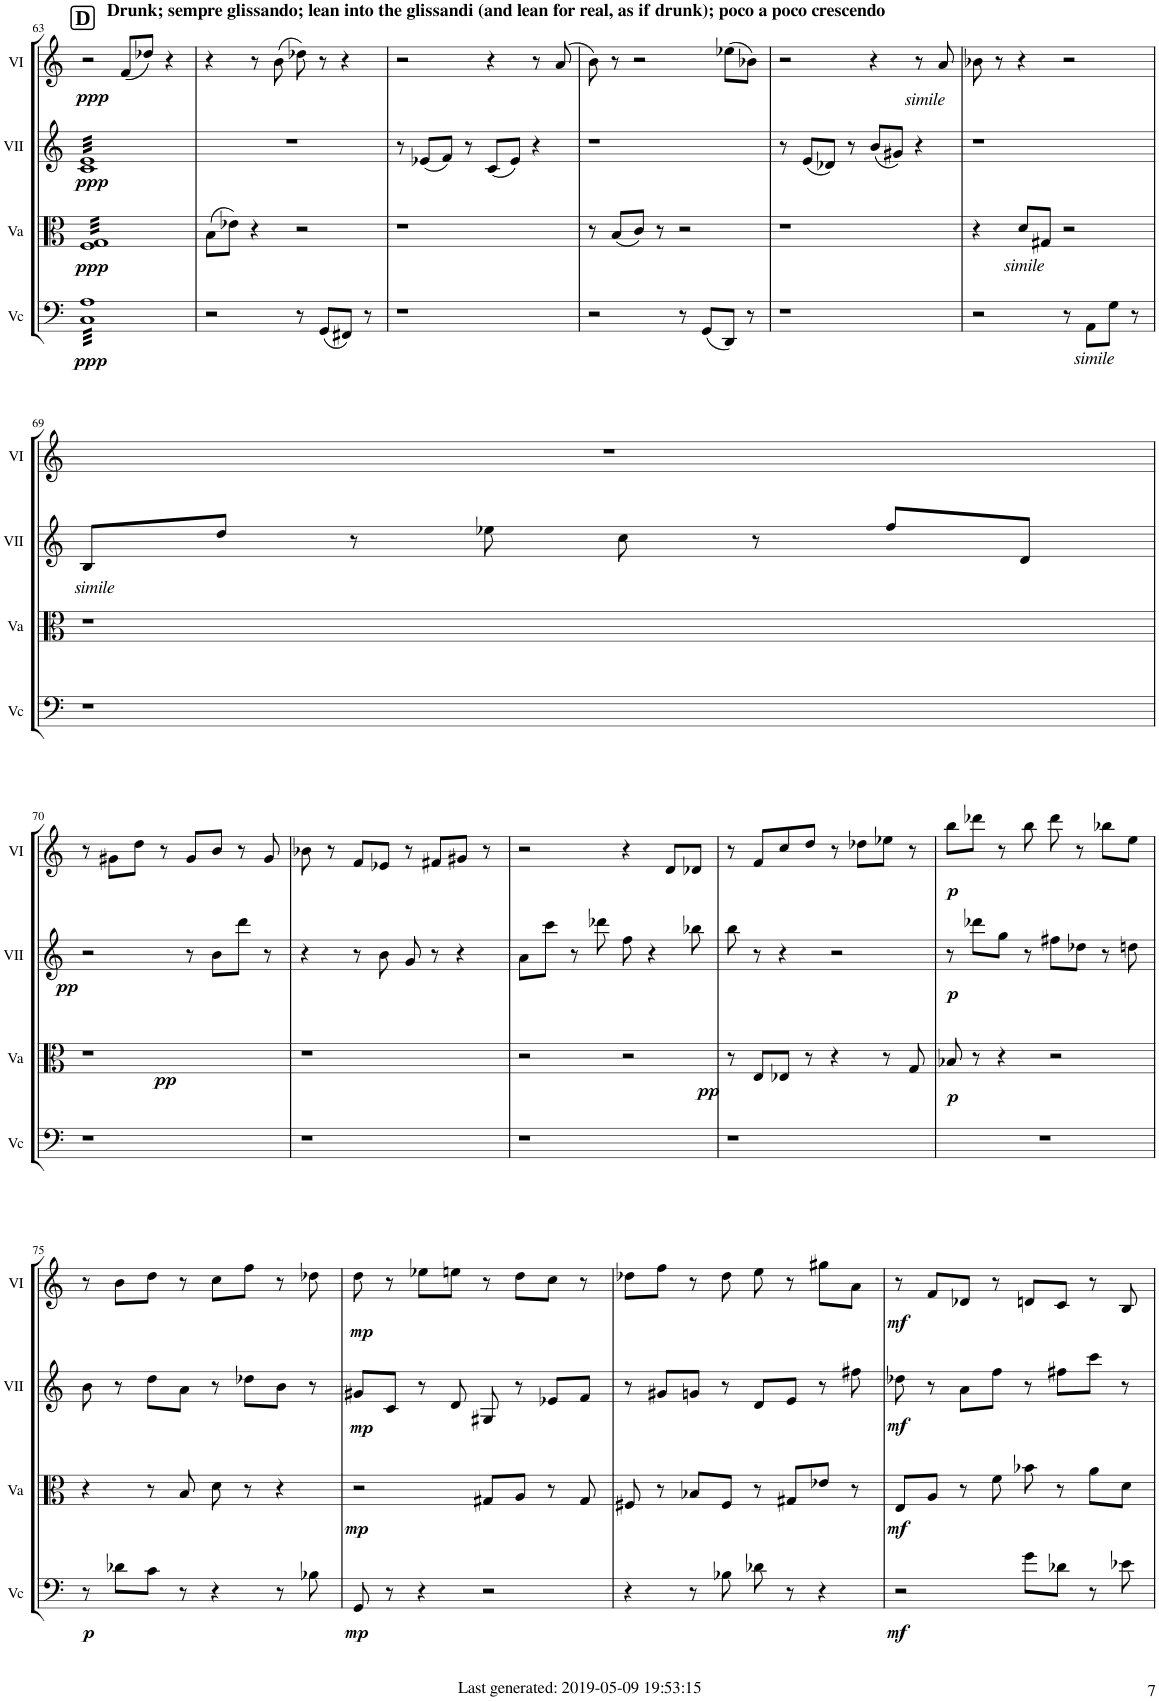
**kern	**dynam	**kern	**dynam	**kern	**dynam	**kern	**dynam
*part4	*part4	*part3	*part3	*part2	*part2	*part1	*part1
*staff4	*staff4	*staff3	*staff3	*staff2	*staff2	*staff1	*staff1
*I"Vc	*	*I"Va	*	*I"VII	*	*I"VI	*
*I'Vc	*	*I'Va	*	*I'VII	*	*I'VI	*
!!LO:PB:g=z
*clefF4	*	*clefC3	*	*clefG2	*	*clefG2	*
*k[]	*	*k[]	*	*k[]	*	*k[]	*
*M4/4	*	*M4/4	*	*M4/4	*	*M4/4	*
!!LO:REH:place=s1:a:B:cj:fs=14.284:t=D
=63	=63	=63	=63	=63	=63	=63	=63
!	!LO:DY:b	!	!LO:DY:b	!	!LO:DY:b	!	!LO:DY:b
*tremolo	*	*	*	*	*	*	*
*	*	*tremolo	*	*	*	*	*
*	*	*	*	*tremolo	*	*	*
32C 32ALLL	ppp	32F 32GLLL	ppp	32c 32eLLL	ppp	2r	ppp
32C 32A	.	32F 32G	.	32c 32e	.	.	.
32C 32A	.	32F 32G	.	32c 32e	.	.	.
32C 32A	.	32F 32G	.	32c 32e	.	.	.
32C 32A	.	32F 32G	.	32c 32e	.	.	.
32C 32A	.	32F 32G	.	32c 32e	.	.	.
32C 32A	.	32F 32G	.	32c 32e	.	.	.
32C 32A	.	32F 32G	.	32c 32e	.	.	.
32C 32A	.	32F 32G	.	32c 32e	.	.	.
32C 32A	.	32F 32G	.	32c 32e	.	.	.
32C 32A	.	32F 32G	.	32c 32e	.	.	.
32C 32A	.	32F 32G	.	32c 32e	.	.	.
32C 32A	.	32F 32G	.	32c 32e	.	.	.
32C 32A	.	32F 32G	.	32c 32e	.	.	.
32C 32A	.	32F 32G	.	32c 32e	.	.	.
32C 32A	.	32F 32G	.	32c 32e	.	.	.
!	!	!	!	!	!	!LO:TX:a:B:t=Drunk; sempre glissando; lean into the glissandi (and lean for real, as if drunk); poco a poco crescendo	!
32C 32A	.	32F 32G	.	32c 32e	.	(8f/L	.
32C 32A	.	32F 32G	.	32c 32e	.	.	.
32C 32A	.	32F 32G	.	32c 32e	.	.	.
32C 32A	.	32F 32G	.	32c 32e	.	.	.
32C 32A	.	32F 32G	.	32c 32e	.	8dd-X/J)	.
32C 32A	.	32F 32G	.	32c 32e	.	.	.
32C 32A	.	32F 32G	.	32c 32e	.	.	.
32C 32A	.	32F 32G	.	32c 32e	.	.	.
32C 32A	.	32F 32G	.	32c 32e	.	4r	.
32C 32A	.	32F 32G	.	32c 32e	.	.	.
32C 32A	.	32F 32G	.	32c 32e	.	.	.
32C 32A	.	32F 32G	.	32c 32e	.	.	.
32C 32A	.	32F 32G	.	32c 32e	.	.	.
32C 32A	.	32F 32G	.	32c 32e	.	.	.
32C 32A	.	32F 32G	.	32c 32e	.	.	.
32C 32AJJJ	.	32F 32GJJJ	.	32c 32eJJJ	.	.	.
*	*	*	*	*Xtremolo	*	*	*
*	*	*Xtremolo	*	*	*	*	*
*Xtremolo	*	*	*	*	*	*	*
=64	=64	=64	=64	=64	=64	=64	=64
2r	.	(8B\L	.	1r	.	4r	.
.	.	8e-X\J)	.	.	.	.	.
.	.	4r	.	.	.	8r	.
.	.	.	.	.	.	(8b\	.
8r	.	2r	.	.	.	8dd-X\)	.
(8GG/L	.	.	.	.	.	8r	.
8FF#X/J)	.	.	.	.	.	4r	.
8r	.	.	.	.	.	.	.
=65	=65	=65	=65	=65	=65	=65	=65
1r	.	1r	.	8r	.	2r	.
.	.	.	.	(8e-X/L	.	.	.
.	.	.	.	8f/J)	.	.	.
.	.	.	.	8r	.	.	.
.	.	.	.	(8c/L	.	4r	.
.	.	.	.	8e-/J)	.	.	.
.	.	.	.	4r	.	8r	.
.	.	.	.	.	.	(8a/	.
=66	=66	=66	=66	=66	=66	=66	=66
2r	.	8r	.	1r	.	8b\)	.
.	.	(8B/L	.	.	.	8r	.
.	.	8c/J)	.	.	.	2r	.
.	.	8r	.	.	.	.	.
8r	.	2r	.	.	.	.	.
(8GG/L	.	.	.	.	.	.	.
8DD/J)	.	.	.	.	.	(8ee-X\L	.
8r	.	.	.	.	.	8b-X\J)	.
=67	=67	=67	=67	=67	=67	=67	=67
1r	.	1r	.	8r	.	2r	.
.	.	.	.	(8e/L	.	.	.
.	.	.	.	8d-X/J)	.	.	.
.	.	.	.	8r	.	.	.
.	.	.	.	(8b/L	.	4r	.
.	.	.	.	8g#X/J)	.	.	.
.	.	.	.	4r	.	8r	.
!	!	!	!	!	!	!LO:TX:b:i:t=simile	!
.	.	.	.	.	.	8a/	.
=68	=68	=68	=68	=68	=68	=68	=68
2r	.	4r	.	1r	.	8b-X\	.
.	.	.	.	.	.	8r	.
!	!	!LO:TX:b:i:t=simile	!	!	!	!	!
.	.	8d/L	.	.	.	4r	.
.	.	8G#X/J	.	.	.	.	.
8r	.	2r	.	.	.	2r	.
!LO:TX:b:i:t=simile	!	!	!	!	!	!	!
8AA\L	.	.	.	.	.	.	.
8G\J	.	.	.	.	.	.	.
8r	.	.	.	.	.	.	.
!!LO:LB:g=z
=69	=69	=69	=69	=69	=69	=69	=69
!	!	!	!	!LO:TX:b:i:t=simile	!	!	!
1r	.	1r	.	8B/L	.	1r	.
.	.	.	.	8dd/J	.	.	.
.	.	.	.	8r	.	.	.
.	.	.	.	8ee-X\	.	.	.
.	.	.	.	8cc\	.	.	.
.	.	.	.	8r	.	.	.
.	.	.	.	8ff/L	.	.	.
.	.	.	.	8d/J	.	.	.
!!LO:LB:g=z
=70	=70	=70	=70	=70	=70	=70	=70
!	!	!	!LO:DY:b	!	!LO:DY:b	!	!
1r	.	1r	pp	2r	pp	8r	.
.	.	.	.	.	.	8g#X\L	.
.	.	.	.	.	.	8dd\J	.
.	.	.	.	.	.	8r	.
.	.	.	.	8r	.	8g#/L	.
.	.	.	.	8b\L	.	8b/J	.
.	.	.	.	8ddd\J	.	8r	.
.	.	.	.	8r	.	8g#/	.
=71	=71	=71	=71	=71	=71	=71	=71
1r	.	1r	.	4r	.	8b-X\	.
.	.	.	.	.	.	8r	.
.	.	.	.	8r	.	8f/L	.
.	.	.	.	8b\	.	8e-X/J	.
.	.	.	.	8g/	.	8r	.
.	.	.	.	8r	.	8f#X/L	.
.	.	.	.	4r	.	8g#X/J	.
.	.	.	.	.	.	8r	.
=72	=72	=72	=72	=72	=72	=72	=72
1r	.	2r	.	8a\L	.	2r	.
.	.	.	.	8ccc\J	.	.	.
.	.	.	.	8r	.	.	.
.	.	.	.	8ddd-X\	.	.	.
!	!	!	!LO:DY:b	!	!	!	!
.	.	2r	pp	8ff\	.	4r	.
.	.	.	.	4r	.	.	.
.	.	.	.	.	.	8d/L	.
.	.	.	.	8bb-X\	.	8d-X/J	.
=73	=73	=73	=73	=73	=73	=73	=73
1r	.	8r	.	8bb\	.	8r	.
.	.	8E/L	.	8r	.	8f/L	.
.	.	8E-X/J	.	4r	.	8cc/	.
.	.	8r	.	.	.	8dd/J	.
.	.	4r	.	2r	.	8r	.
.	.	.	.	.	.	8dd-X\L	.
.	.	8r	.	.	.	8ee-X\J	.
.	.	8G/	.	.	.	8r	.
=74	=74	=74	=74	=74	=74	=74	=74
!	!	!	!LO:DY:b	!	!LO:DY:b	!	!LO:DY:b
1r	.	8B-X/	p	8r	p	8bb\L	p
.	.	8r	.	8ddd-X\L	.	8ddd-X\J	.
.	.	4r	.	8gg\J	.	8r	.
.	.	.	.	8r	.	8bb\	.
.	.	2r	.	8ff#X\L	.	8ddd-\	.
.	.	.	.	8dd-X\J	.	8r	.
.	.	.	.	8r	.	8bb-X\L	.
.	.	.	.	8ddn\	.	8ee\J	.
!!LO:LB:g=z
=75	=75	=75	=75	=75	=75	=75	=75
!	!LO:DY:b	!	!	!	!	!	!
8r	p	4r	.	8b\	.	8r	.
8d-X\L	.	.	.	8r	.	8b\L	.
8c\J	.	8r	.	8dd\L	.	8dd\J	.
8r	.	8B/	.	8a\J	.	8r	.
4r	.	8d\	.	8r	.	8cc\L	.
.	.	8r	.	8dd-X\L	.	8ff\J	.
8r	.	4r	.	8b\J	.	8r	.
8B-X\	.	.	.	8r	.	8dd-X\	.
=76	=76	=76	=76	=76	=76	=76	=76
!	!LO:DY:b	!	!LO:DY:b	!	!LO:DY:b	!	!LO:DY:b
8GG/	mp	2r	mp	8g#X/L	mp	8dd\	mp
8r	.	.	.	8c/J	.	8r	.
4r	.	.	.	8r	.	8ee-X\L	.
.	.	.	.	8d/	.	8een\J	.
2r	.	8G#X/L	.	8G#X/	.	8r	.
.	.	8A/J	.	8r	.	8dd\L	.
.	.	8r	.	8e-X/L	.	8cc\J	.
.	.	8G#/	.	8f/J	.	8r	.
=77	=77	=77	=77	=77	=77	=77	=77
4r	.	8F#X/	.	8r	.	8dd-X\L	.
.	.	8r	.	8g#X/L	.	8ff\J	.
8r	.	8B-X/L	.	8gn/J	.	8r	.
8B-X\	.	8F#/J	.	8r	.	8dd-\	.
8d-X\	.	8r	.	8d/L	.	8ee\	.
8r	.	8G#X/L	.	8e/J	.	8r	.
4r	.	8e-X/J	.	8r	.	8gg#X\L	.
.	.	8r	.	8ff#X\	.	8a\J	.
=78	=78	=78	=78	=78	=78	=78	=78
!	!LO:DY:b	!	!LO:DY:b	!	!LO:DY:b	!	!LO:DY:b
2r	mf	8E/L	mf	8dd-X\	mf	8r	mf
.	.	8A/J	.	8r	.	8f/L	.
.	.	8r	.	8a\L	.	8d-X/J	.
.	.	8f\	.	8ff\J	.	8r	.
8g\L	.	8b-X\	.	8r	.	8dn/L	.
8d-X\J	.	8r	.	8ff#X\L	.	8c/J	.
8r	.	8a\L	.	8ccc\J	.	8r	.
8e-X\	.	8d\J	.	8r	.	8B/	.
=	=	=	=	=	=	=	=
*-	*-	*-	*-	*-	*-	*-	*-
